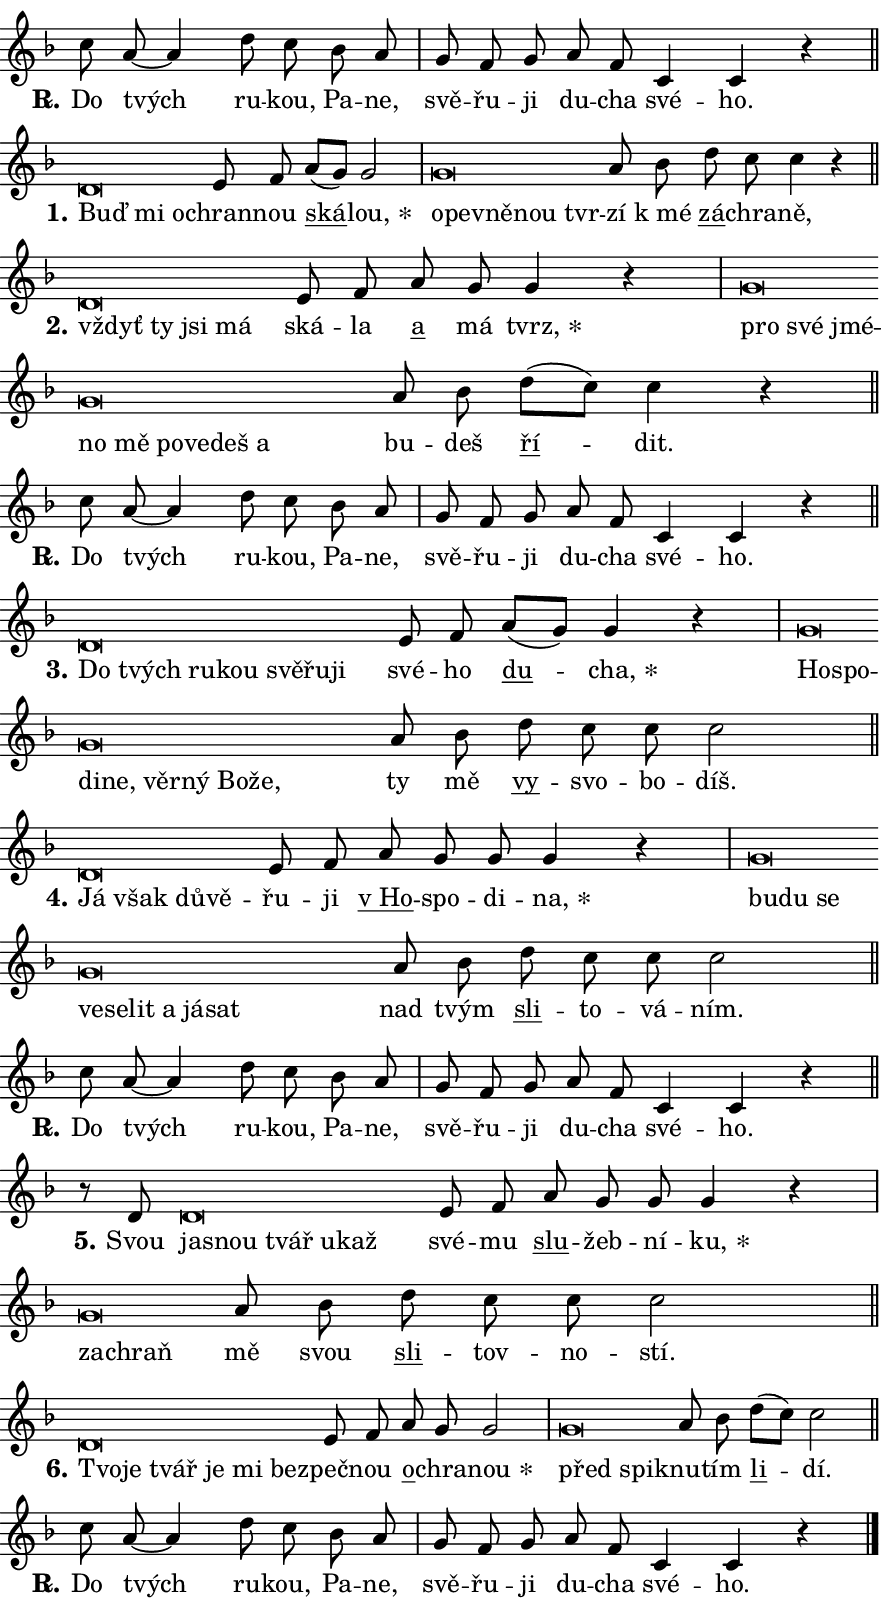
\version "2.24.0"
\header { tagline = "" }
\paper {
  indent = 0\cm
  top-margin = 0\cm
  right-margin = 0.13\cm % to fit lyric hyphens
  bottom-margin = 0\cm
  left-margin = 0\cm
  paper-width = 15\cm
  page-breaking = #ly:one-page-breaking
  system-system-spacing.basic-distance = #11
  score-system-spacing.basic-distance = #11
  ragged-last = ##f
}


%% Author: Thomas Morley
%% https://lists.gnu.org/archive/html/lilypond-user/2020-05/msg00002.html
#(define (line-position grob)
"Returns position of @var[grob} in current system:
   @code{'start}, if at first time-step
   @code{'end}, if at last time-step
   @code{'middle} otherwise
"
  (let* ((col (ly:item-get-column grob))
         (ln (ly:grob-object col 'left-neighbor))
         (rn (ly:grob-object col 'right-neighbor))
         (col-to-check-left (if (ly:grob? ln) ln col))
         (col-to-check-right (if (ly:grob? rn) rn col))
         (break-dir-left
           (and
             (ly:grob-property col-to-check-left 'non-musical #f)
             (ly:item-break-dir col-to-check-left)))
         (break-dir-right
           (and
             (ly:grob-property col-to-check-right 'non-musical #f)
             (ly:item-break-dir col-to-check-right))))
        (cond ((eqv? 1 break-dir-left) 'start)
              ((eqv? -1 break-dir-right) 'end)
              (else 'middle))))

#(define (tranparent-at-line-position vctor)
  (lambda (grob)
  "Relying on @code{line-position} select the relevant enry from @var{vctor}.
Used to determine transparency,"
    (case (line-position grob)
      ((end) (not (vector-ref vctor 0)))
      ((middle) (not (vector-ref vctor 1)))
      ((start) (not (vector-ref vctor 2))))))

noteHeadBreakVisibility =
#(define-music-function (break-visibility)(vector?)
"Makes @code{NoteHead}s transparent relying on @var{break-visibility}"
#{
  \override NoteHead.transparent =
    #(tranparent-at-line-position break-visibility)
#})

#(define delete-ledgers-for-transparent-note-heads
  (lambda (grob)
    "Reads whether a @code{NoteHead} is transparent.
If so this @code{NoteHead} is removed from @code{'note-heads} from
@var{grob}, which is supposed to be @code{LedgerLineSpanner}.
As a result ledgers are not printed for this @code{NoteHead}"
    (let* ((nhds-array (ly:grob-object grob 'note-heads))
           (nhds-list
             (if (ly:grob-array? nhds-array)
                 (ly:grob-array->list nhds-array)
                 '()))
           ;; Relies on the transparent-property being done before
           ;; Staff.LedgerLineSpanner.after-line-breaking is executed.
           ;; This is fragile ...
           (to-keep
             (remove
               (lambda (nhd)
                 (ly:grob-property nhd 'transparent #f))
               nhds-list)))
      ;; TODO find a better method to iterate over grob-arrays, similiar
      ;; to filter/remove etc for lists
      ;; For now rebuilt from scratch
      (set! (ly:grob-object grob 'note-heads)  '())
      (for-each
        (lambda (nhd)
          (ly:pointer-group-interface::add-grob grob 'note-heads nhd))
        to-keep))))

squashNotes = {
  \override NoteHead.X-extent = #'(-0.2 . 0.2)
  \override NoteHead.Y-extent = #'(-0.75 . 0)
  \override NoteHead.stencil =
    #(lambda (grob)
       (let ((pos (ly:grob-property grob 'staff-position)))
         (begin
           (if (< pos -7) (display "ERROR: Lower brevis then expected\n") (display ""))
           (if (<= pos -6) ly:text-interface::print ly:note-head::print))))
}
unSquashNotes = {
  \revert NoteHead.X-extent
  \revert NoteHead.Y-extent
  \revert NoteHead.stencil
}

hideNotes = \noteHeadBreakVisibility #begin-of-line-visible
unHideNotes = \noteHeadBreakVisibility #all-visible

% work-around for resetting accidentals
% https://lilypond.org/doc/v2.23/Documentation/notation/displaying-rhythms#unmetered-music
cadenzaMeasure = {
  \cadenzaOff
  \partial 1024 s1024
  \cadenzaOn
}

#(define-markup-command (accent layout props text) (markup?)
  "Underline accented syllable"
  (interpret-markup layout props
    #{\markup \override #'(offset . 4.3) \underline { #text }#}))

responsum = \markup \concat {
  "R" \hspace #-1.05 \path #0.1 #'((moveto 0 0.07) (lineto 0.9 0.8)) \hspace #0.05 "."
}

spaceSize = #0.6828661417322834 % exact space size for TeX Gyre Schola

\layout {
  \context {
    \Staff
    \remove "Time_signature_engraver"
    \override LedgerLineSpanner.after-line-breaking = #delete-ledgers-for-transparent-note-heads
  }
  \context {
    \Lyrics {
      \override LyricSpace.minimum-distance = \spaceSize
      \override LyricText.font-name = #"TeX Gyre Schola"
      \override LyricText.font-size = 1
      \override StanzaNumber.font-name = #"TeX Gyre Schola Bold"
      \override StanzaNumber.font-size = 1
    }
  }
  \context {
    \Score 
    \override NoteHead.text =
      #(lambda (grob) 
        (let ((pos (ly:grob-property grob 'staff-position)))
          #{\markup {
            \combine
              \halign #-0.55 \raise #(if (= pos -6) 0 0.5) \override #'(thickness . 2) \draw-line #'(3.2 . 0)
              \musicglyph "noteheads.sM1"
          }#}))
  }
}

% magnetic-lyrics.ily
%
%   written by
%     Jean Abou Samra <jean@abou-samra.fr>
%     Werner Lemberg <wl@gnu.org>
%
%   adapted by
%     Jiri Hon <jiri.hon@gmail.com>
%
% Version 2022-Apr-15

% https://www.mail-archive.com/lilypond-user@gnu.org/msg149350.html

#(define (Left_hyphen_pointer_engraver context)
   "Collect syllable-hyphen-syllable occurrences in lyrics and store
them in properties.  This engraver only looks to the left.  For
example, if the lyrics input is @code{foo -- bar}, it does the
following.

@itemize @bullet
@item
Set the @code{text} property of the @code{LyricHyphen} grob between
@q{foo} and @q{bar} to @code{foo}.

@item
Set the @code{left-hyphen} property of the @code{LyricText} grob with
text @q{foo} to the @code{LyricHyphen} grob between @q{foo} and
@q{bar}.
@end itemize

Use this auxiliary engraver in combination with the
@code{lyric-@/text::@/apply-@/magnetic-@/offset!} hook."
   (let ((hyphen #f)
         (text #f))
     (make-engraver
      (acknowledgers
       ((lyric-syllable-interface engraver grob source-engraver)
        (set! text grob)))
      (end-acknowledgers
       ((lyric-hyphen-interface engraver grob source-engraver)
        ;(when (not (grob::has-interface grob 'lyric-space-interface))
          (set! hyphen grob)));)
      ((stop-translation-timestep engraver)
       (when (and text hyphen)
         (ly:grob-set-object! text 'left-hyphen hyphen))
       (set! text #f)
       (set! hyphen #f)))))

#(define (lyric-text::apply-magnetic-offset! grob)
   "If the space between two syllables is less than the value in
property @code{LyricText@/.details@/.squash-threshold}, move the right
syllable to the left so that it gets concatenated with the left
syllable.

Use this function as a hook for
@code{LyricText@/.after-@/line-@/breaking} if the
@code{Left_@/hyphen_@/pointer_@/engraver} is active."
   (let ((hyphen (ly:grob-object grob 'left-hyphen #f)))
     (when hyphen
       (let ((left-text (ly:spanner-bound hyphen LEFT)))
         (when (grob::has-interface left-text 'lyric-syllable-interface)
           (let* ((common (ly:grob-common-refpoint grob left-text X))
                  (this-x-ext (ly:grob-extent grob common X))
                  (left-x-ext
                   (begin
                     ;; Trigger magnetism for left-text.
                     (ly:grob-property left-text 'after-line-breaking)
                     (ly:grob-extent left-text common X)))
                  ;; `delta` is the gap width between two syllables.
                  (delta (- (interval-start this-x-ext)
                            (interval-end left-x-ext)))
                  (details (ly:grob-property grob 'details))
                  (threshold (assoc-get 'squash-threshold details 0.2)))
             (when (< delta threshold)
               (let* (;; We have to manipulate the input text so that
                      ;; ligatures crossing syllable boundaries are not
                      ;; disabled.  For languages based on the Latin
                      ;; script this is essentially a beautification.
                      ;; However, for non-Western scripts it can be a
                      ;; necessity.
                      (lt (ly:grob-property left-text 'text))
                      (rt (ly:grob-property grob 'text))
                      (is-space (grob::has-interface hyphen 'lyric-space-interface))
                      (space (if is-space " " ""))
                      (extra-delta (if is-space spaceSize 0))
                      ;; Append new syllable.
                      (ltrt-space (if (and (string? lt) (string? rt))
                                (string-append lt space rt)
                                (make-concat-markup (list lt space rt))))
                      ;; Right-align `ltrt` to the right side.
                      (ltrt-space-markup (grob-interpret-markup
                               grob
                               (make-translate-markup
                                (cons (interval-length this-x-ext) 0)
                                (make-right-align-markup ltrt-space)))))
                 (begin
                   ;; Don't print `left-text`.
                   (ly:grob-set-property! left-text 'stencil #f)
                   ;; Set text and stencil (which holds all collected
                   ;; syllables so far) and shift it to the left.
                   (ly:grob-set-property! grob 'text ltrt-space)
                   (ly:grob-set-property! grob 'stencil ltrt-space-markup)
                   (ly:grob-translate-axis! grob (- (- delta extra-delta)) X))))))))))


#(define (lyric-hyphen::displace-bounds-first grob)
   ;; Make very sure this callback isn't triggered too early.
   (let ((left (ly:spanner-bound grob LEFT))
         (right (ly:spanner-bound grob RIGHT)))
     (ly:grob-property left 'after-line-breaking)
     (ly:grob-property right 'after-line-breaking)
     (ly:lyric-hyphen::print grob)))

squashThreshold = #0.4

\layout {
  \context {
    \Lyrics
    \consists #Left_hyphen_pointer_engraver
    \override LyricText.after-line-breaking =
      #lyric-text::apply-magnetic-offset!
    \override LyricHyphen.stencil = #lyric-hyphen::displace-bounds-first
    \override LyricText.details.squash-threshold = \squashThreshold
    \override LyricHyphen.minimum-distance = 0
    \override LyricHyphen.minimum-length = \squashThreshold
  }
}

squashText = \override LyricText.details.squash-threshold = 9999
unSquashText = \override LyricText.details.squash-threshold = \squashThreshold

leftText = \override LyricText.self-alignment-X = #LEFT
unLeftText = \revert LyricText.self-alignment-X

starOffset = #(lambda (grob) 
                (let ((x_offset (ly:self-alignment-interface::aligned-on-x-parent grob)))
                  (if (= x_offset 0) 0 (+ x_offset 1.2))))

star = #(define-music-function (syllable)(string?)
"Append star separator at the end of a syllable"
#{
  \once \override LyricText.X-offset = #starOffset
  \lyricmode { \markup {
    #syllable
    \override #'((font-name . "TeX Gyre Schola Bold")) \hspace #0.2 \lower #0.65 \larger "*"
  } }
#})

starAccent = #(define-music-function (syllable)(string?)
"Append star separator at the end of a syllable and make accent"
#{
  \once \override LyricText.X-offset = #starOffset
  \lyricmode { \markup {
    \accent #syllable
    \override #'((font-name . "TeX Gyre Schola Bold")) \hspace #0.2 \lower #0.65 \larger "*"
  } }
#})

breath = #(define-music-function (syllable)(string?)
"Append breathing indicator at the end of a syllable"
#{
  \lyricmode { \markup { #syllable "+" } }
#})

optionalBreath = #(define-music-function (syllable)(string?)
"Append optional breathing indicator at the end of a syllable"
#{
  \lyricmode { \markup { #syllable "(+)" } }
#})


\score {
    <<
        \new Voice = "melody" { \cadenzaOn \key f \major \relative { c''8 a~ a4 d8 c bes a \cadenzaMeasure \bar "|" g f g a f c4 c r \cadenzaMeasure \bar "||" \break } }
        \new Lyrics \lyricsto "melody" { \lyricmode { \set stanza = \responsum
Do tvých ru -- kou, Pa -- ne, svě -- řu -- ji du -- cha své -- ho. } }
    >>
    \layout {}
}

\score {
    <<
        \new Voice = "melody" { \cadenzaOn \key f \major \relative { \squashNotes d'\breve*1/16 \hideNotes \breve*1/16 \breve*1/16 \bar "" \unHideNotes \unSquashNotes e8 f \bar "" a[( g)] g2 \cadenzaMeasure \bar "|" \squashNotes g\breve*1/16 \hideNotes \breve*1/16 \bar "" \breve*1/16 \bar "" \breve*1/16 \breve*1/16 \bar "" \unHideNotes \unSquashNotes a8 bes \bar "" d c c4 r \cadenzaMeasure \bar "||" \break } }
        \new Lyrics \lyricsto "melody" { \lyricmode { \set stanza = "1."
\leftText Buď \squashText mi o -- \unLeftText \unSquashText chran -- nou \markup \accent ská -- \star lou, \leftText o -- \squashText pev -- ně -- nou tvr -- \unLeftText \unSquashText zí "k mé" \markup \accent zá -- chra -- ně, } }
    >>
    \layout {}
}

\score {
    <<
        \new Voice = "melody" { \cadenzaOn \key f \major \relative { \squashNotes d'\breve*1/16 \hideNotes \breve*1/16 \bar "" \breve*1/16 \breve*1/16 \bar "" \unHideNotes \unSquashNotes e8 f \bar "" a g g4 r \cadenzaMeasure \bar "|" \squashNotes g\breve*1/16 \hideNotes \breve*1/16 \bar "" \breve*1/16 \bar "" \breve*1/16 \bar "" \breve*1/16 \bar "" \breve*1/16 \bar "" \breve*1/16 \bar "" \breve*1/16 \breve*1/16 \bar "" \unHideNotes \unSquashNotes a8 bes \bar "" d[( c)] c4 r \cadenzaMeasure \bar "||" \break } }
        \new Lyrics \lyricsto "melody" { \lyricmode { \set stanza = "2."
\leftText vždyť \squashText ty jsi má \unLeftText \unSquashText ská -- la \markup \accent a má \star tvrz, \leftText pro \squashText své jmé -- no mě po -- ve -- deš a \unLeftText \unSquashText bu -- deš \markup \accent ří -- dit. } }
    >>
    \layout {}
}

\score {
    <<
        \new Voice = "melody" { \cadenzaOn \key f \major \relative { c''8 a~ a4 d8 c bes a \cadenzaMeasure \bar "|" g f g a f c4 c r \cadenzaMeasure \bar "||" \break } }
        \new Lyrics \lyricsto "melody" { \lyricmode { \set stanza = \responsum
Do tvých ru -- kou, Pa -- ne, svě -- řu -- ji du -- cha své -- ho. } }
    >>
    \layout {}
}

\score {
    <<
        \new Voice = "melody" { \cadenzaOn \key f \major \relative { \squashNotes d'\breve*1/16 \hideNotes \breve*1/16 \bar "" \breve*1/16 \bar "" \breve*1/16 \bar "" \breve*1/16 \bar "" \breve*1/16 \breve*1/16 \bar "" \unHideNotes \unSquashNotes e8 f \bar "" a[( g)] g4 r \cadenzaMeasure \bar "|" \squashNotes g\breve*1/16 \hideNotes \breve*1/16 \bar "" \breve*1/16 \bar "" \breve*1/16 \bar "" \breve*1/16 \bar "" \breve*1/16 \bar "" \breve*1/16 \breve*1/16 \bar "" \unHideNotes \unSquashNotes a8 bes \bar "" d c c c2 \cadenzaMeasure \bar "||" \break } }
        \new Lyrics \lyricsto "melody" { \lyricmode { \set stanza = "3."
\leftText Do \squashText tvých ru -- kou svě -- řu -- ji \unLeftText \unSquashText své -- ho \markup \accent du -- \star cha, \leftText Ho -- \squashText spo -- di -- ne, věr -- ný Bo -- že, \unLeftText \unSquashText ty mě \markup \accent vy -- svo -- bo -- díš. } }
    >>
    \layout {}
}

\score {
    <<
        \new Voice = "melody" { \cadenzaOn \key f \major \relative { \squashNotes d'\breve*1/16 \hideNotes \breve*1/16 \bar "" \breve*1/16 \breve*1/16 \bar "" \unHideNotes \unSquashNotes e8 f \bar "" a g g g4 r \cadenzaMeasure \bar "|" \squashNotes g\breve*1/16 \hideNotes \breve*1/16 \bar "" \breve*1/16 \bar "" \breve*1/16 \bar "" \breve*1/16 \bar "" \breve*1/16 \bar "" \breve*1/16 \bar "" \breve*1/16 \breve*1/16 \bar "" \unHideNotes \unSquashNotes a8 bes \bar "" d c c c2 \cadenzaMeasure \bar "||" \break } }
        \new Lyrics \lyricsto "melody" { \lyricmode { \set stanza = "4."
\leftText Já \squashText však dů -- vě -- \unLeftText \unSquashText řu -- ji \markup \accent "v Ho" -- spo -- di -- \star na, \leftText bu -- \squashText du se ve -- se -- lit a já -- sat \unLeftText \unSquashText nad tvým \markup \accent sli -- to -- vá -- ním. } }
    >>
    \layout {}
}

\score {
    <<
        \new Voice = "melody" { \cadenzaOn \key f \major \relative { c''8 a~ a4 d8 c bes a \cadenzaMeasure \bar "|" g f g a f c4 c r \cadenzaMeasure \bar "||" \break } }
        \new Lyrics \lyricsto "melody" { \lyricmode { \set stanza = \responsum
Do tvých ru -- kou, Pa -- ne, svě -- řu -- ji du -- cha své -- ho. } }
    >>
    \layout {}
}

\score {
    <<
        \new Voice = "melody" { \cadenzaOn \key f \major \relative { r8 d'8 \squashNotes d\breve*1/16 \hideNotes \breve*1/16 \bar "" \breve*1/16 \bar "" \breve*1/16 \breve*1/16 \bar "" \unHideNotes \unSquashNotes e8 f \bar "" a g g g4 r \cadenzaMeasure \bar "|" \squashNotes g\breve*1/16 \hideNotes \breve*1/16 \bar "" \unHideNotes \unSquashNotes a8 bes \bar "" d c c c2 \cadenzaMeasure \bar "||" \break } }
        \new Lyrics \lyricsto "melody" { \lyricmode { \set stanza = "5."
Svou \leftText ja -- \squashText snou tvář u -- kaž \unLeftText \unSquashText své -- mu \markup \accent slu -- žeb -- ní -- \star ku, \leftText za -- \squashText chraň \unLeftText \unSquashText mě svou \markup \accent sli -- tov -- no -- stí. } }
    >>
    \layout {}
}

\score {
    <<
        \new Voice = "melody" { \cadenzaOn \key f \major \relative { \squashNotes d'\breve*1/16 \hideNotes \breve*1/16 \bar "" \breve*1/16 \bar "" \breve*1/16 \bar "" \breve*1/16 \breve*1/16 \bar "" \unHideNotes \unSquashNotes e8 f \bar "" a g g2 \cadenzaMeasure \bar "|" \squashNotes g\breve*1/16 \hideNotes \breve*1/16 \bar "" \unHideNotes \unSquashNotes a8 bes \bar "" d[( c)] c2 \cadenzaMeasure \bar "||" \break } }
        \new Lyrics \lyricsto "melody" { \lyricmode { \set stanza = "6."
\leftText Tvo -- \squashText je tvář je mi bez -- \unLeftText \unSquashText peč -- nou \markup \accent o -- chra -- \star nou \leftText před \squashText spik -- \unLeftText \unSquashText nu -- tím \markup \accent li -- dí. } }
    >>
    \layout {}
}

\score {
    <<
        \new Voice = "melody" { \cadenzaOn \key f \major \relative { c''8 a~ a4 d8 c bes a \cadenzaMeasure \bar "|" g f g a f c4 c r \cadenzaMeasure \bar "||" \break } \bar "|." }
        \new Lyrics \lyricsto "melody" { \lyricmode { \set stanza = \responsum
Do tvých ru -- kou, Pa -- ne, svě -- řu -- ji du -- cha své -- ho. } }
    >>
    \layout {}
}
